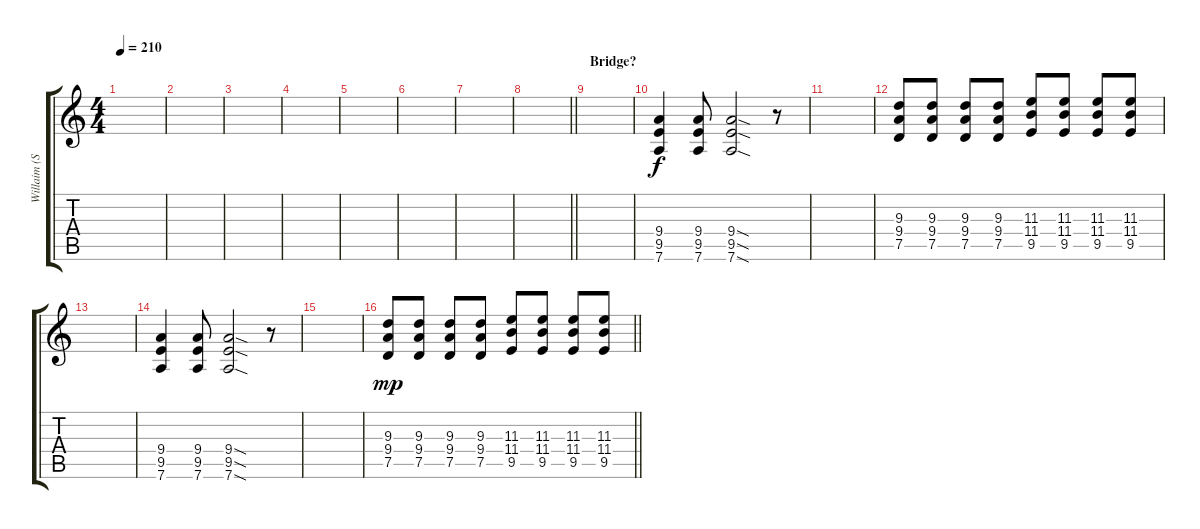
\track ("Willaim (Studio)" "Willaim (S") {instrument distortionguitar}
\staff {score tabs}
\tuning (D4 A3 F3 C3 G2 D2) {hide}
\ts (4 4)
\tempo 210
\clef g2
\ks c
|
|
|
|
|
|
|
\barLineRight lightlight
|
\section ("" "Bridge?")
|
(9.4 9.5 7.6).4 (9.4 9.5 7.6).8 (9.4{sod} 9.5{sod} 7.6{sod}).2 r.8 |
|
(9.3 9.4 7.5).8 (9.3 9.4 7.5).8 (9.3 9.4 7.5).8 (9.3 9.4 7.5).8 (11.3 11.4 9.5).8 (11.3 11.4 9.5).8 (11.3 11.4 9.5).8 (11.3 11.4 9.5).8 |
|
(9.4 9.5 7.6).4 (9.4 9.5 7.6).8 (9.4{sod} 9.5{sod} 7.6{sod}).2 r.8 |
|
\barLineRight lightlight
(9.3 9.4 7.5).8{dy mp} (9.3 9.4 7.5).8 (9.3 9.4 7.5).8 (9.3 9.4 7.5).8 (11.3 11.4 9.5).8 (11.3 11.4 9.5).8 (11.3 11.4 9.5).8 (11.3 11.4 9.5).8
